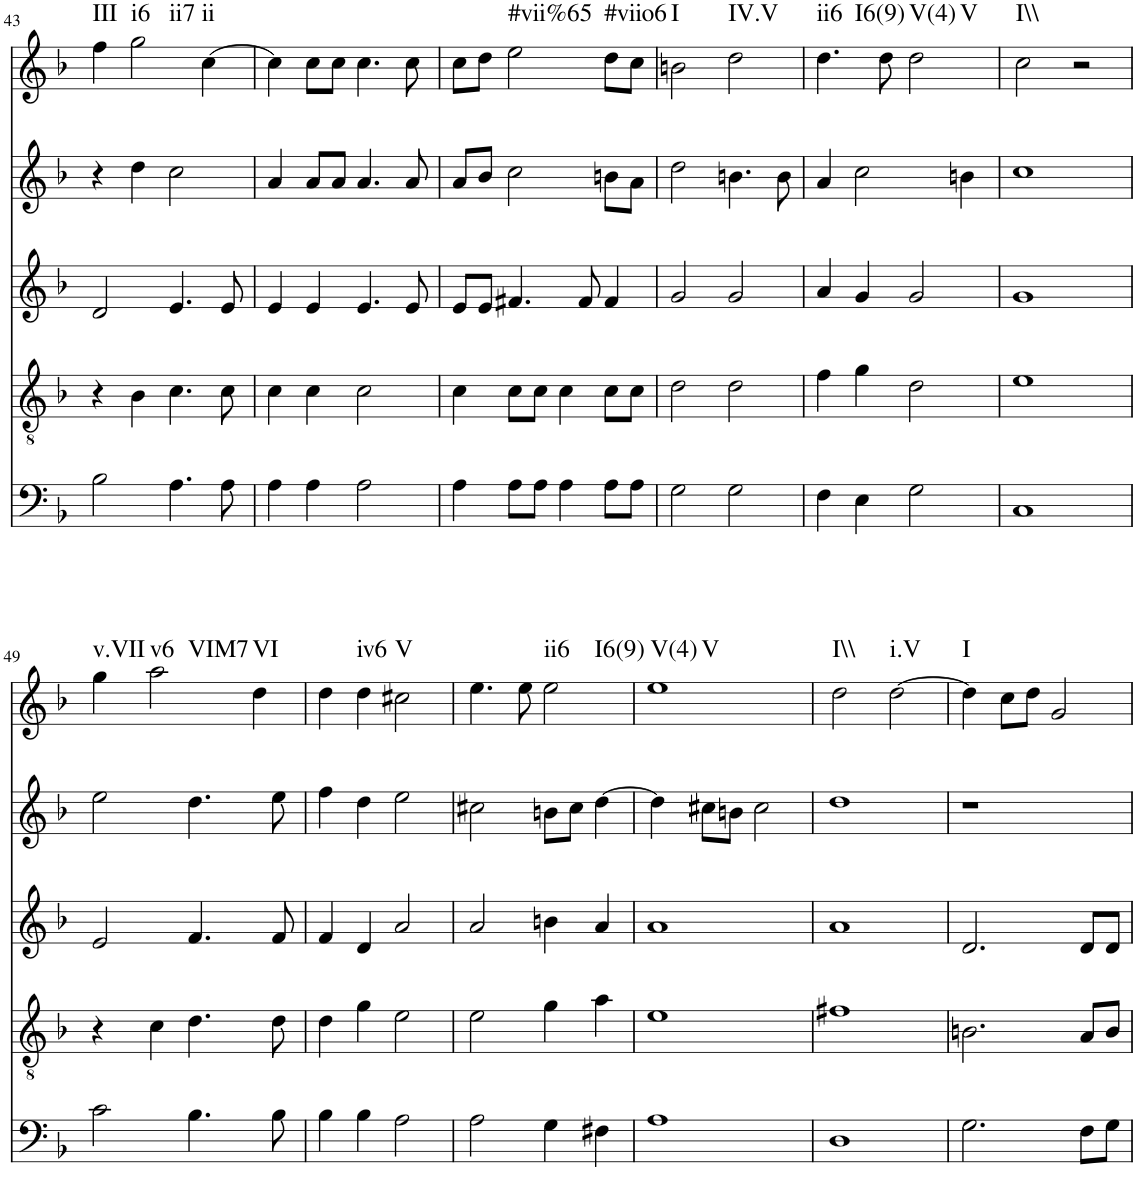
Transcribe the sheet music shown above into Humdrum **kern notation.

**kern	**kern	**kern	**kern	**kern	**harte
*part5	*part4	*part3	*part2	*part1	*part1
*staff5	*staff4	*staff3	*staff2	*staff1	*
*I"vox	*I"vox	*I"vox	*I"vox	*I"vox	*
!!LO:PB:g=z
*clefF4	*clefGv2	*clefG2	*clefG2	*clefG2	*
*k[b-]	*k[b-]	*k[b-]	*k[b-]	*k[b-]	*
*M4/4	*M4/4	*M4/4	*M4/4	*M4/4	*
=43	=43	=43	=43	=43	=43
!	!	!	!	!	!LO:H:kt=III
2B-\	4r	2d/	4r	4ff\	N
!	!	!	!	!	!LO:H:n=1:kt=i6
!	!	!	!	!	!LO:H:n=2:kt=ii7
.	4B-\	.	4dd\	2gg\	N N
4.A\	4.c\	4.e/	2cc\	.	.
!	!	!	!	!	!LO:H:kt=ii
.	.	.	.	[4cc\	N
8A\	8c\	8e/	.	.	.
=44	=44	=44	=44	=44	=44
4A\	4c\	4e/	4a/	4cc\]	.
4A\	4c\	4e/	8a/L	8cc\L	.
.	.	.	8a/J	8cc\J	.
2A\	2c\	4.e/	4.a/	4.cc\	.
.	.	8e/	8a/	8cc\	.
=45	=45	=45	=45	=45	=45
4A\	4c\	8e/L	8a/L	8cc\L	.
.	.	8e/J	8b-/J	8dd\J	.
!	!	!	!	!	!LO:H:kt=#vii%65
8A\L	8c\L	4.f#X/	2cc\	2ee\	N
8A\J	8c\J	.	.	.	.
4A\	4c\	.	.	.	.
.	.	8f#/	.	.	.
!	!	!	!	!	!LO:H:kt=#viio6
8A\L	8c\L	4f#/	8bn\L	8dd\L	N
8A\J	8c\J	.	8a\J	8cc\J	.
=46	=46	=46	=46	=46	=46
!	!	!	!	!	!LO:H:kt=I
2G\	2d\	2g/	2dd\	2bn\	N
!	!	!	!	!	!LO:H:kt=IV.V
2G\	2d\	2g/	4.bn\	2dd\	N
.	.	.	8b\	.	.
=47	=47	=47	=47	=47	=47
!	!	!	!	!	!LO:H:n=1:kt=ii6
!	!	!	!	!	!LO:H:n=2:kt=I6(9)
4F\	4f\	4a/	4a/	4.dd\	N N
4E\	4g\	4g/	2cc\	.	.
.	.	.	.	8dd\	.
!	!	!	!	!	!LO:H:n=1:kt=V(4)
!	!	!	!	!	!LO:H:n=2:kt=V
2G\	2d\	2g/	.	2dd\	N N
.	.	.	4bn\	.	.
=48	=48	=48	=48	=48	=48
!	!	!	!	!	!LO:H:kt=I\\
1C	1e	1g	1cc	2cc\	N
.	.	.	.	2r	.
!!LO:LB:g=z
=49	=49	=49	=49	=49	=49
!	!	!	!	!	!LO:H:kt=v.VII
2c\	4r	2e/	2ee\	4gg\	N
!	!	!	!	!	!LO:H:n=1:kt=v6
!	!	!	!	!	!LO:H:n=2:kt=VIM7
.	4c\	.	.	2aa\	N N
4.B-\	4.d\	4.f/	4.dd\	.	.
!	!	!	!	!	!LO:H:kt=VI
.	.	.	.	4dd\	N
8B-\	8d\	8f/	8ee\	.	.
=50	=50	=50	=50	=50	=50
4B-\	4d\	4f/	4ff\	4dd\	.
!	!	!	!	!	!LO:H:kt=iv6
4B-\	4g\	4d/	4dd\	4dd\	N
!	!	!	!	!	!LO:H:kt=V
2A\	2e\	2a/	2ee\	2cc#X\	N
=51	=51	=51	=51	=51	=51
2A\	2e\	2a/	2cc#X\	4.ee\	.
.	.	.	.	8ee\	.
!	!	!	!	!	!LO:H:n=1:kt=ii6
!	!	!	!	!	!LO:H:n=2:kt=I6(9)
4G\	4g\	4bn\	8bn\L	2ee\	N N
.	.	.	8cc#\J	.	.
4F#X\	4a\	4a/	[4dd\	.	.
=52	=52	=52	=52	=52	=52
!	!	!	!	!	!LO:H:n=1:kt=V(4)
!	!	!	!	!	!LO:H:n=2:kt=V
1A	1e	1a	4dd\]	1ee	N N
.	.	.	8cc#X\L	.	.
.	.	.	8bn\J	.	.
.	.	.	2cc#\	.	.
=53	=53	=53	=53	=53	=53
!	!	!	!	!	!LO:H:kt=I\\
1D	1f#X	1a	1dd	2dd\	N
!	!	!	!	!	!LO:H:kt=i.V
.	.	.	.	[2dd\	N
=54	=54	=54	=54	=54	=54
!	!	!	!	!	!LO:H:kt=I
2.G\	2.Bn\	2.d/	1r	4dd\]	N
.	.	.	.	8cc\L	.
.	.	.	.	8dd\J	.
.	.	.	.	2g/	.
8F\L	8A/L	8d/L	.	.	.
8G\J	8B/J	8d/J	.	.	.
=	=	=	=	=	=
*-	*-	*-	*-	*-	*-
